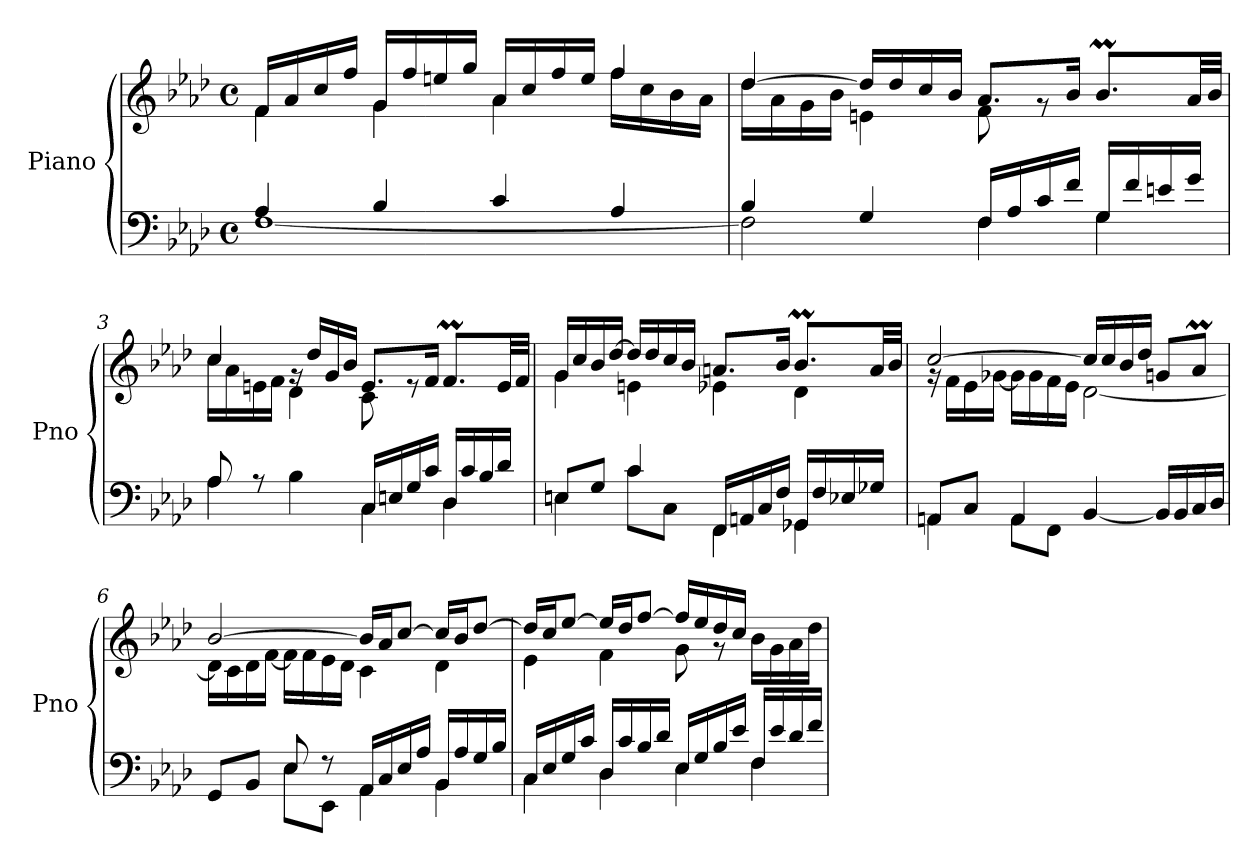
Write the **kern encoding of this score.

**kern	**kern
*part1	*part1
*staff2	*staff1
*I"Piano	*
*I'Pno	*
*clefF4	*clefG2
*k[b-e-a-d-]	*k[b-e-a-d-]
*M4/4	*M4/4
*met(c)	*met(c)
=1	=1
*^	*^
4A-/	[1F	16f/LL	4f\
.	.	16a-/	.
.	.	16cc/	.
.	.	16ff/JJ	.
4B-/	.	16g/LL	4g\
.	.	16ff/	.
.	.	16een/	.
.	.	16gg/JJ	.
4c/	.	16a-/LL	4a-\
.	.	16cc/	.
.	.	16ff/	.
.	.	16ee/JJ	.
4A-/	.	4ff/	16ff\LL
.	.	.	16cc\
.	.	.	16b-\
.	.	.	16a-\JJ
=2	=2	=2	=2
4B-/	2F\]	[4dd-/	16dd-\LL
.	.	.	16a-\
.	.	.	16g\
.	.	.	16b-\JJ
4G/	.	16dd-/LL]	4en\
.	.	16dd-/	.
.	.	16cc/	.
.	.	16b-/JJ	.
16F/LL	4F\	8.a-/L	8f\
16A-/	.	.	.
16c/	.	.	8rg
16f/JJ	.	16b-/Jk	.
16G/LL	4G\	8.b-M/L	4ryy
16f/	.	.	.
16en/	.	.	.
16g/JJ	.	32a-/LL	.
.	.	32b-/JJJ	.
!!LO:LB:g=z	!!
=3	=3	=3	=3
8A-/	4A-\	4cc/	16cc\LL
.	.	.	16a-\
8rA	.	.	16en\
.	.	.	16f\JJ
4ryy	4B-\	16rg	4d-\
.	.	16dd-/LL	.
.	.	16g/	.
.	.	16b-/JJ	.
16C/LL	4C\	8.e/L	8c\
16En/	.	.	.
16G/	.	.	8re
16c/JJ	.	16f/Jk	.
16D-/LL	4D-\	8.fM/L	4ryy
16c/	.	.	.
16B-/	.	.	.
16d-/JJ	.	32e/LL	.
.	.	32f/JJJ	.
=4	=4	=4	=4
8En/L	4En\	16g/LL	4g\
.	.	16cc/	.
8G/J	.	16b-/	.
.	.	[16dd-/JJ	.
4c/	8c\L	16dd-/LL]	4en\
.	.	16dd-/	.
.	8C\J	16cc/	.
.	.	16b-/JJ	.
16FF/LL	4FF\	8.an/L	4e-X\
16AAn/	.	.	.
16C/	.	.	.
16F/JJ	.	16b-/Jk	.
16GG-X/LL	4GG-\	8.b-M/L	4d-\
16F/	.	.	.
16E-X/	.	.	.
16G-X/JJ	.	32a/LL	.
.	.	32b-/JJJ	.
!!LO:LB:g=z	!!
=5	=5	=5	=5
8AA-/L	4AAn\	[2cc/	16rg
.	.	.	16f\LL
8C/J	.	.	16e-\
.	.	.	[16g-X\JJ
4AA/	8AA\L	.	16g-\LL]
.	.	.	16g-\
.	8FF\J	.	16f\
.	.	.	16e-\JJ
[4BB-/	2ryy	16cc/LL]	[2d-\
.	.	16cc/	.
.	.	16b-/	.
.	.	16dd-/JJ	.
16BB-/LL]	.	8gn/L	.
16BB-/	.	.	.
16C/	.	8a-M/J	.
16D-/JJ	.	.	.
!!LO:LB:g=z	!!
=6	=6	=6	=6
8GG/L	4ryy	[2b-/	16d-\LL]
.	.	.	16c\
8BB-/J	.	.	16d-\
.	.	.	[16f\JJ
8E-/	8E-\L	.	16f\LL]
.	.	.	16f\
8r	8EE-\J	.	16e-\
.	.	.	16d-\JJ
16AA-/LL	4AA-\	16b-/LL]	4c\
16C/	.	16a-/J	.
16E-/	.	[8cc/J	.
16A-/JJ	.	.	.
16BB-/LL	4BB-\	16cc/LL]	4d-\
16A-/	.	16b-/J	.
16G/	.	[8dd-/J	.
16B-/JJ	.	.	.
=7	=7	=7	=7
16C/LL	4C\	16dd-/LL]	4e-\
16E-/	.	16cc/J	.
16G/	.	[8ee-/J	.
16c/JJ	.	.	.
16D-/LL	4D-\	16ee-/LL]	4f\
16c/	.	16dd-/J	.
16B-/	.	[8ff/J	.
16d-/JJ	.	.	.
16E-/LL	4E-\	16ff/LL]	8g\
16G/	.	16ee-/	.
16B-/	.	16dd-/	8rg
16e-/JJ	.	16cc/JJ	.
16F/LL	4F\	16b-\LL	4ryy
16e-/	.	16g\	.
16d-/	.	16a-\	.
16f/JJ	.	16dd-\JJ	.
*v	*v	*	*
*	*v	*v
=	=
*-	*-
